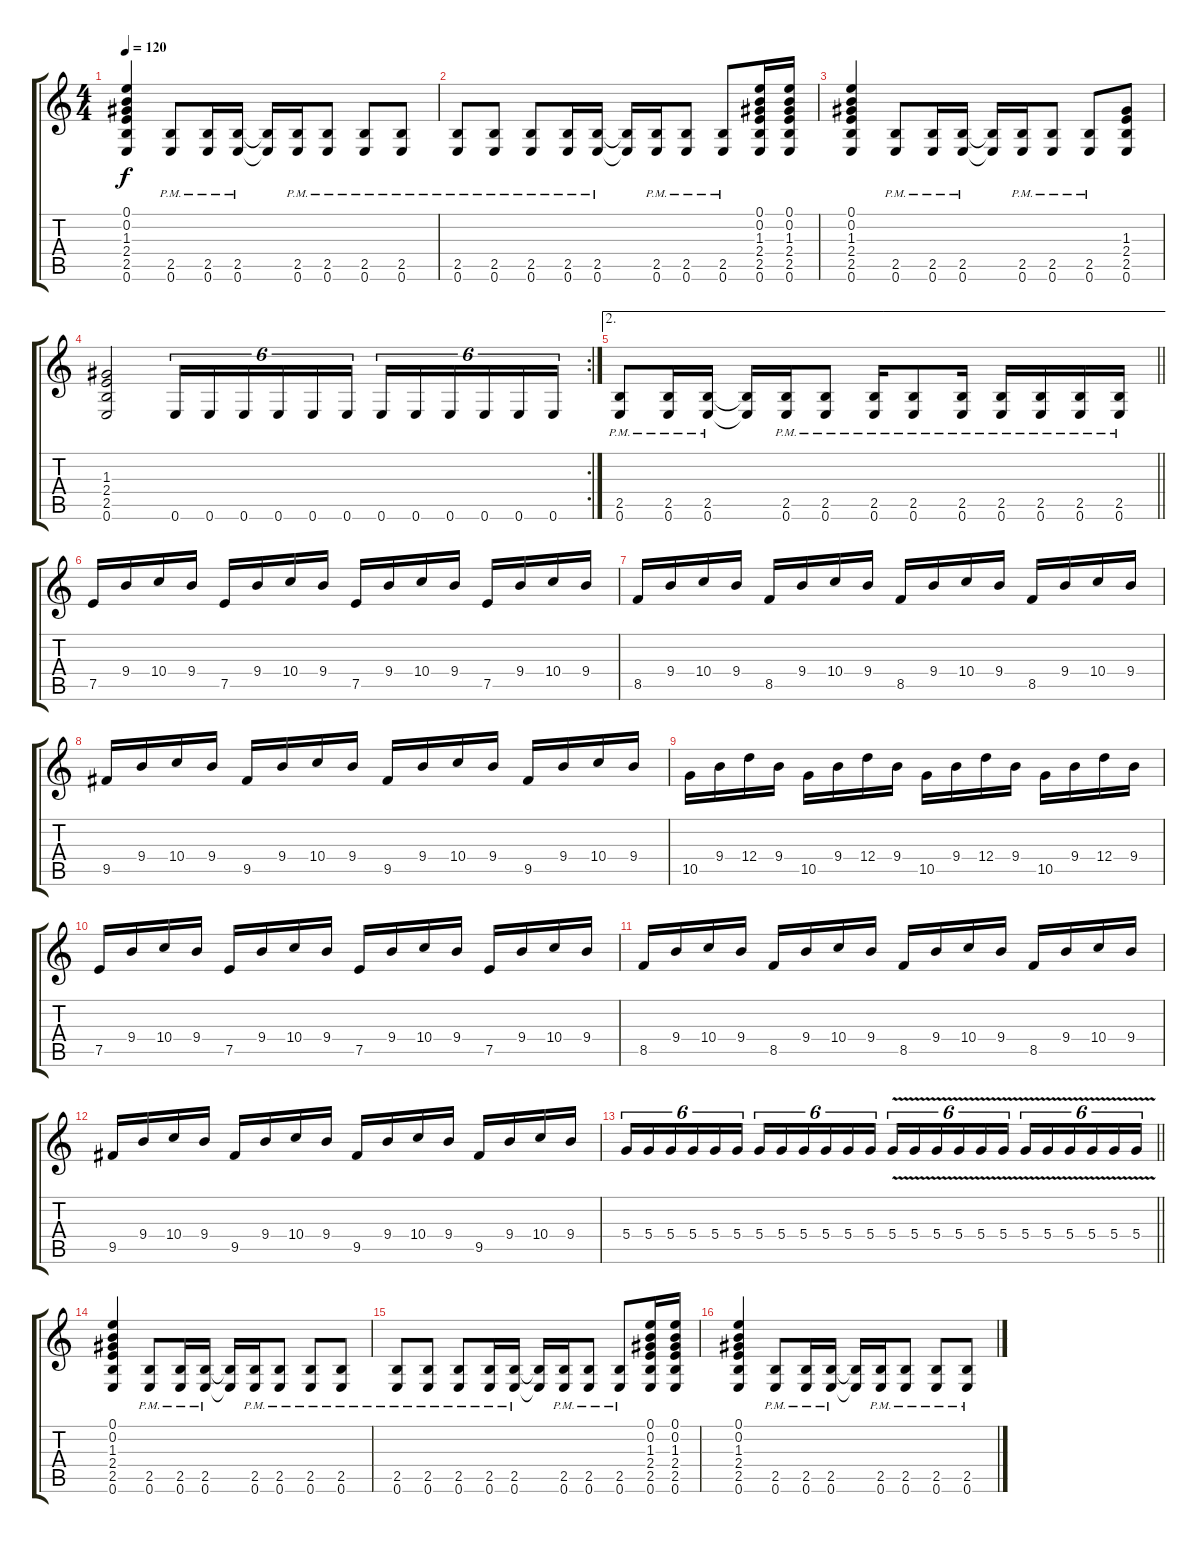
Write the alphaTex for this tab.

\track "" {instrument distortionguitar}
\staff {score tabs}
\tuning (E4 B3 G3 D3 A2 E2) {hide}
\ts (4 4)
\tempo 120
\clef g2
\ks c
(0.1 0.2 1.3 2.4 2.5 0.6).4{dy f} (2.5{pm} 0.6{pm}).8 (2.5{pm} 0.6{pm}).16 (2.5{pm} 0.6{pm}).16 (2.5{t} 0.6{t}).16 (2.5{pm} 0.6{pm}).16 (2.5{pm} 0.6{pm}).8 (2.5{pm} 0.6{pm}).8 (2.5{pm} 0.6{pm}).8 |
(2.5{pm} 0.6{pm}).8 (2.5{pm} 0.6{pm}).8 (2.5{pm} 0.6{pm}).8 (2.5{pm} 0.6{pm}).16 (2.5{pm} 0.6{pm}).16 (2.5{t} 0.6{t}).16 (2.5{pm} 0.6{pm}).16 (2.5{pm} 0.6{pm}).8 (2.5{pm} 0.6{pm}).8 (0.1 0.2 1.3 2.4 2.5 0.6).16 (0.1 0.2 1.3 2.4 2.5 0.6).16 |
(0.1 0.2 1.3 2.4 2.5 0.6).4 (2.5{pm} 0.6{pm}).8 (2.5{pm} 0.6{pm}).16 (2.5{pm} 0.6{pm}).16 (2.5{t} 0.6{t}).16 (2.5{pm} 0.6{pm}).16 (2.5{pm} 0.6{pm}).8 (2.5{pm} 0.6{pm}).8 (1.3 2.4 2.5 0.6).8 |
\rc 2
(1.3 2.4 2.5 0.6).2 0.6.16{tu (6 4)} 0.6.16{tu (6 4)} 0.6.16{tu (6 4)} 0.6.16{tu (6 4)} 0.6.16{tu (6 4)} 0.6.16{tu (6 4)} 0.6.16{tu (6 4)} 0.6.16{tu (6 4)} 0.6.16{tu (6 4)} 0.6.16{tu (6 4)} 0.6.16{tu (6 4)} 0.6.16{tu (6 4)} |
\ae 2
\barLineRight lightlight
(2.5{pm} 0.6{pm}).8 (2.5{pm} 0.6{pm}).16 (2.5{pm} 0.6{pm}).16 (2.5{t} 0.6{t}).16 (2.5{pm} 0.6{pm}).16 (2.5{pm} 0.6{pm}).8 (2.5{pm} 0.6{pm}).16 (2.5{pm} 0.6{pm}).8 (2.5{pm} 0.6{pm}).16 (2.5{pm} 0.6{pm}).16 (2.5{pm} 0.6{pm}).16 (2.5{pm} 0.6{pm}).16 (2.5{pm} 0.6{pm}).16 |
7.5.16 9.4.16 10.4.16 9.4.16 7.5.16 9.4.16 10.4.16 9.4.16 7.5.16 9.4.16 10.4.16 9.4.16 7.5.16 9.4.16 10.4.16 9.4.16 |
8.5.16 9.4.16 10.4.16 9.4.16 8.5.16 9.4.16 10.4.16 9.4.16 8.5.16 9.4.16 10.4.16 9.4.16 8.5.16 9.4.16 10.4.16 9.4.16 |
9.5.16 9.4.16 10.4.16 9.4.16 9.5.16 9.4.16 10.4.16 9.4.16 9.5.16 9.4.16 10.4.16 9.4.16 9.5.16 9.4.16 10.4.16 9.4.16 |
10.5.16 9.4.16 12.4.16 9.4.16 10.5.16 9.4.16 12.4.16 9.4.16 10.5.16 9.4.16 12.4.16 9.4.16 10.5.16 9.4.16 12.4.16 9.4.16 |
7.5.16 9.4.16 10.4.16 9.4.16 7.5.16 9.4.16 10.4.16 9.4.16 7.5.16 9.4.16 10.4.16 9.4.16 7.5.16 9.4.16 10.4.16 9.4.16 |
8.5.16 9.4.16 10.4.16 9.4.16 8.5.16 9.4.16 10.4.16 9.4.16 8.5.16 9.4.16 10.4.16 9.4.16 8.5.16 9.4.16 10.4.16 9.4.16 |
9.5.16 9.4.16 10.4.16 9.4.16 9.5.16 9.4.16 10.4.16 9.4.16 9.5.16 9.4.16 10.4.16 9.4.16 9.5.16 9.4.16 10.4.16 9.4.16 |
\barLineRight lightlight
5.4.16{tu (6 4)} 5.4.16{tu (6 4)} 5.4.16{tu (6 4)} 5.4.16{tu (6 4)} 5.4.16{tu (6 4)} 5.4.16{tu (6 4)} 5.4.16{tu (6 4)} 5.4.16{tu (6 4)} 5.4.16{tu (6 4)} 5.4.16{tu (6 4)} 5.4.16{tu (6 4)} 5.4.16{tu (6 4)} 5.4{v}.16{tu (6 4)} 5.4{v}.16{tu (6 4)} 5.4{v}.16{tu (6 4)} 5.4{v}.16{tu (6 4)} 5.4{v}.16{tu (6 4)} 5.4{v}.16{tu (6 4)} 5.4{v}.16{tu (6 4)} 5.4{v}.16{tu (6 4)} 5.4{v}.16{tu (6 4)} 5.4{v}.16{tu (6 4)} 5.4{v}.16{tu (6 4)} 5.4{v}.16{tu (6 4)} |
(0.1 0.2 1.3 2.4 2.5 0.6).4 (2.5{pm} 0.6{pm}).8 (2.5{pm} 0.6{pm}).16 (2.5{pm} 0.6{pm}).16 (2.5{t} 0.6{t}).16 (2.5{pm} 0.6{pm}).16 (2.5{pm} 0.6{pm}).8 (2.5{pm} 0.6{pm}).8 (2.5{pm} 0.6{pm}).8 |
(2.5{pm} 0.6{pm}).8 (2.5{pm} 0.6{pm}).8 (2.5{pm} 0.6{pm}).8 (2.5{pm} 0.6{pm}).16 (2.5{pm} 0.6{pm}).16 (2.5{t} 0.6{t}).16 (2.5{pm} 0.6{pm}).16 (2.5{pm} 0.6{pm}).8 (2.5{pm} 0.6{pm}).8 (0.1 0.2 1.3 2.4 2.5 0.6).16 (0.1 0.2 1.3 2.4 2.5 0.6).16 |
(0.1 0.2 1.3 2.4 2.5 0.6).4 (2.5{pm} 0.6{pm}).8 (2.5{pm} 0.6{pm}).16 (2.5{pm} 0.6{pm}).16 (2.5{t} 0.6{t}).16 (2.5{pm} 0.6{pm}).16 (2.5{pm} 0.6{pm}).8 (2.5{pm} 0.6{pm}).8 (2.5{pm} 0.6{pm}).8
